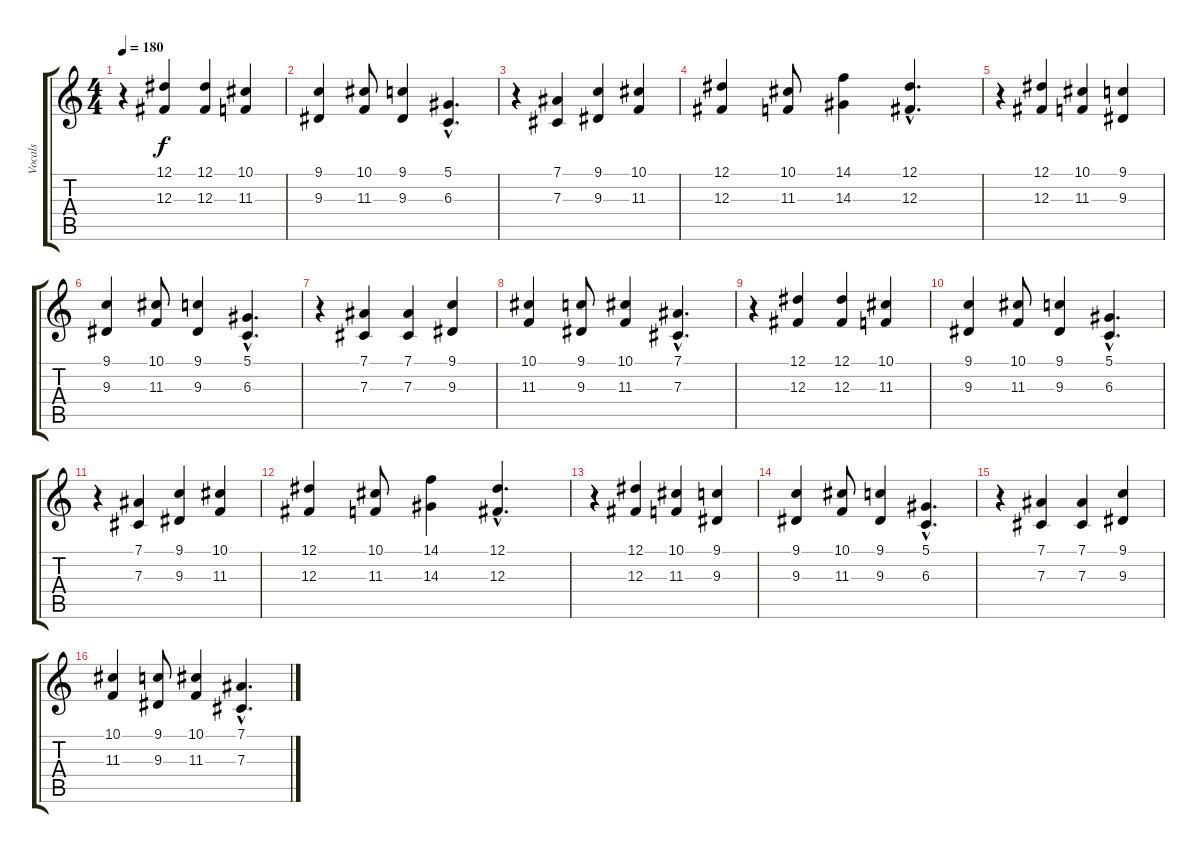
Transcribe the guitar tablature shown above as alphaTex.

\track ("Vocals" "Vocals") {instrument oboe}
\staff {score tabs}
\tuning (Eb4 Bb3 Gb3 Db3 Ab2 Eb2) {hide}
\ts (4 4)
\tempo 180
\clef g2
\ks c
r.4{dy f} (12.1 12.3).4 (12.1 12.3).4 (10.1 11.3).4 |
(9.1 9.3).4 (10.1 11.3).8 (9.1 9.3).4 (5.1{hac} 6.3{hac}).4{d} |
r.4 (7.1 7.3).4 (9.1 9.3).4 (10.1 11.3).4 |
(12.1 12.3).4 (10.1 11.3).8 (14.1 14.3).4 (12.1{hac} 12.3{hac}).4{d} |
r.4 (12.1 12.3).4 (10.1 11.3).4 (9.1 9.3).4 |
(9.1 9.3).4 (10.1 11.3).8 (9.1 9.3).4 (5.1{hac} 6.3{hac}).4{d} |
r.4{volume 10} (7.1 7.3).4 (7.1 7.3).4 (9.1 9.3).4 |
(10.1 11.3).4 (9.1 9.3).8 (10.1 11.3).4 (7.1{hac} 7.3{hac}).4{d} |
r.4 (12.1 12.3).4 (12.1 12.3).4 (10.1 11.3).4 |
(9.1 9.3).4 (10.1 11.3).8 (9.1 9.3).4 (5.1{hac} 6.3{hac}).4{d} |
r.4{volume 7} (7.1 7.3).4 (9.1 9.3).4 (10.1 11.3).4 |
(12.1 12.3).4 (10.1 11.3).8 (14.1 14.3).4 (12.1{hac} 12.3{hac}).4{d} |
r.4 (12.1 12.3).4 (10.1 11.3).4 (9.1 9.3).4 |
(9.1 9.3).4 (10.1 11.3).8 (9.1 9.3).4 (5.1{hac} 6.3{hac}).4{d} |
r.4{volume 4} (7.1 7.3).4 (7.1 7.3).4 (9.1 9.3).4 |
(10.1 11.3).4 (9.1 9.3).8 (10.1 11.3).4 (7.1{hac} 7.3{hac}).4{d}
